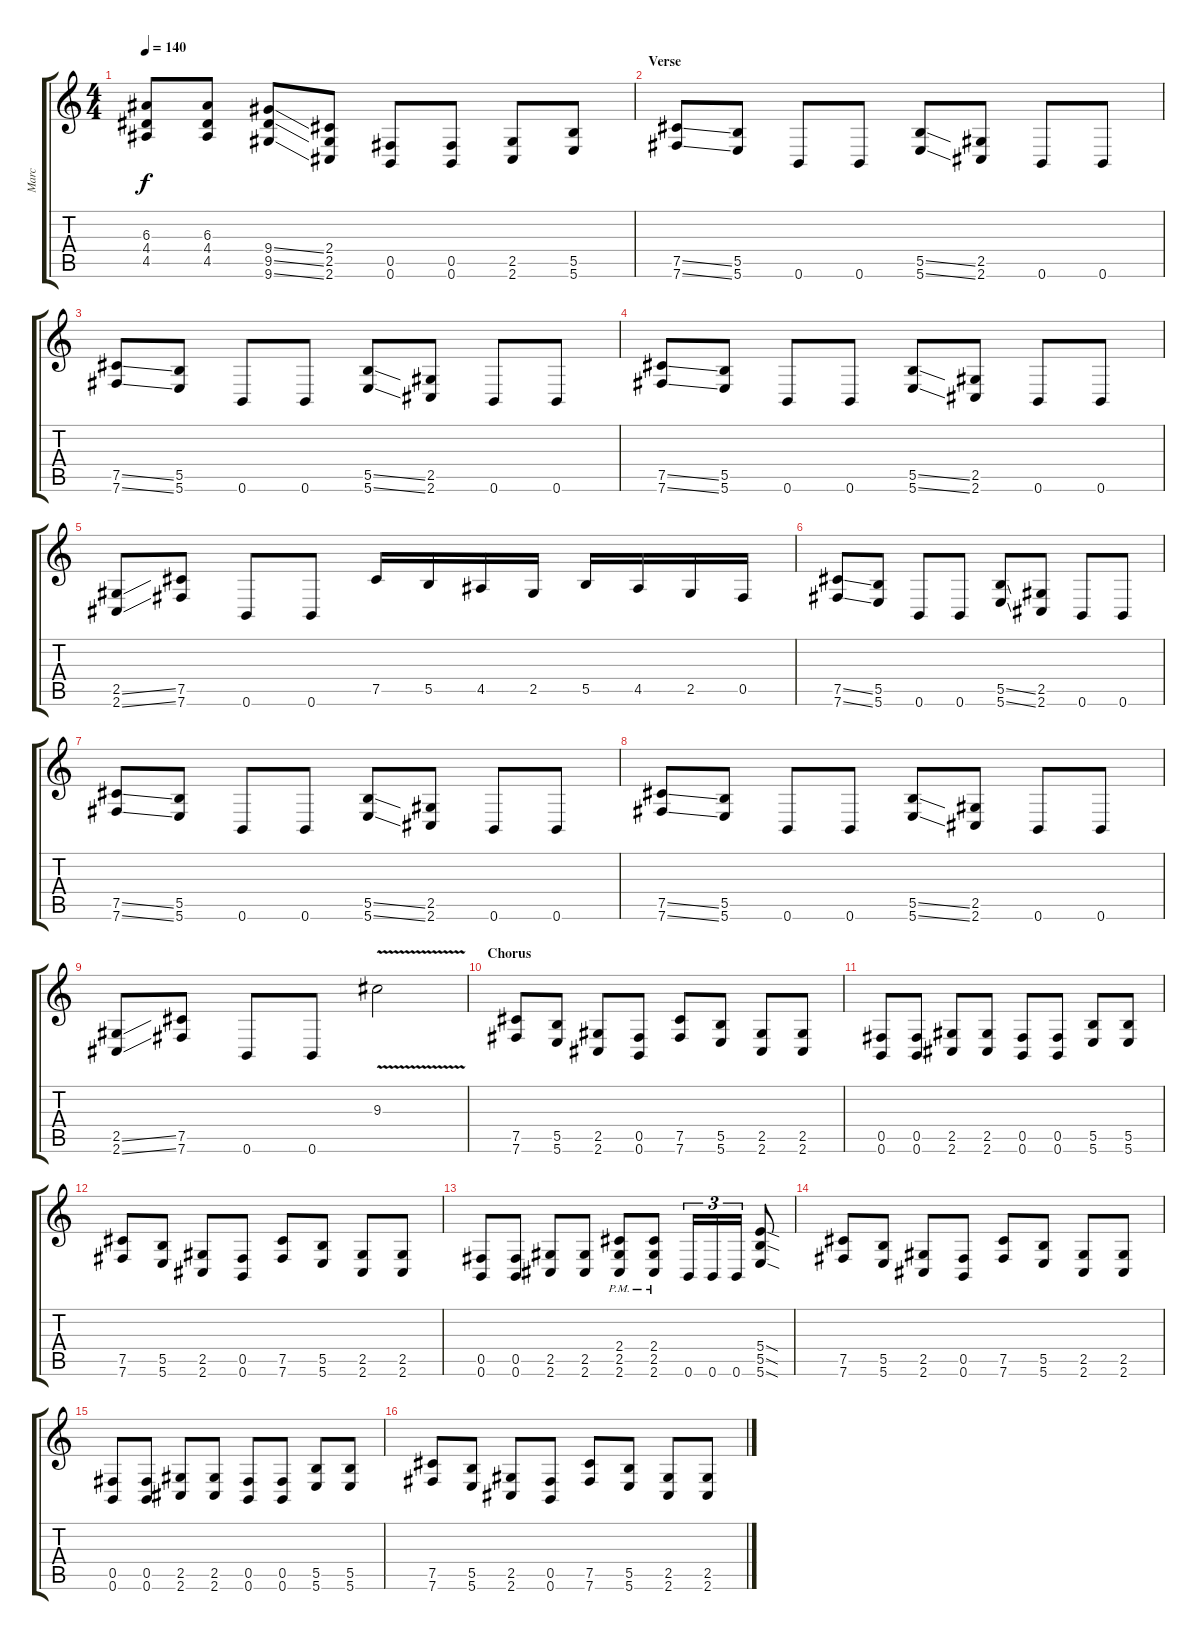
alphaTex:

\track ("Marc" "Marc") {instrument distortionguitar}
\staff {score tabs}
\tuning (Db4 Ab3 E3 B2 Gb2 B1) {hide}
\ts (4 4)
\tempo 140
\clef g2
\ks c
(6.3 4.4 4.5).8{dy f} (6.3 4.4 4.5).8 (9.4{ss} 9.5{ss} 9.6{ss}).8 (2.4 2.5 2.6).8 (0.5 0.6).8 (0.5 0.6).8 (2.5 2.6).8 (5.5 5.6).8 |
\section ("" "Verse")
(7.5{ss} 7.6{ss}).8 (5.5 5.6).8 0.6.8 0.6.8 (5.5{ss} 5.6{ss}).8 (2.5 2.6).8 0.6.8 0.6.8 |
(7.5{ss} 7.6{ss}).8 (5.5 5.6).8 0.6.8 0.6.8 (5.5{ss} 5.6{ss}).8 (2.5 2.6).8 0.6.8 0.6.8 |
(7.5{ss} 7.6{ss}).8 (5.5 5.6).8 0.6.8 0.6.8 (5.5{ss} 5.6{ss}).8 (2.5 2.6).8 0.6.8 0.6.8 |
(2.5{ss} 2.6{ss}).8 (7.5 7.6).8 0.6.8 0.6.8 7.5.16 5.5.16 4.5.16 2.5.16 5.5.16 4.5.16 2.5.16 0.5.16 |
(7.5{ss} 7.6{ss}).8 (5.5 5.6).8 0.6.8 0.6.8 (5.5{ss} 5.6{ss}).8 (2.5 2.6).8 0.6.8 0.6.8 |
(7.5{ss} 7.6{ss}).8 (5.5 5.6).8 0.6.8 0.6.8 (5.5{ss} 5.6{ss}).8 (2.5 2.6).8 0.6.8 0.6.8 |
(7.5{ss} 7.6{ss}).8 (5.5 5.6).8 0.6.8 0.6.8 (5.5{ss} 5.6{ss}).8 (2.5 2.6).8 0.6.8 0.6.8 |
(2.5{ss} 2.6{ss}).8 (7.5 7.6).8 0.6.8 0.6.8 9.3{v}.2 |
\section ("" "Chorus")
(7.5 7.6).8 (5.5 5.6).8 (2.5 2.6).8 (0.5 0.6).8 (7.5 7.6).8 (5.5 5.6).8 (2.5 2.6).8 (2.5 2.6).8 |
(0.5 0.6).8 (0.5 0.6).8 (2.5 2.6).8 (2.5 2.6).8 (0.5 0.6).8 (0.5 0.6).8 (5.5 5.6).8 (5.5 5.6).8 |
(7.5 7.6).8 (5.5 5.6).8 (2.5 2.6).8 (0.5 0.6).8 (7.5 7.6).8 (5.5 5.6).8 (2.5 2.6).8 (2.5 2.6).8 |
(0.5 0.6).8 (0.5 0.6).8 (2.5 2.6).8 (2.5 2.6).8 (2.4{pm} 2.5{pm} 2.6{pm}).8 (2.4{pm} 2.5{pm} 2.6{pm}).8 0.6.16{tu (3 2)} 0.6.16{tu (3 2)} 0.6.16{tu (3 2)} (5.4{sod} 5.5{sod} 5.6{sod}).8 |
(7.5 7.6).8 (5.5 5.6).8 (2.5 2.6).8 (0.5 0.6).8 (7.5 7.6).8 (5.5 5.6).8 (2.5 2.6).8 (2.5 2.6).8 |
(0.5 0.6).8 (0.5 0.6).8 (2.5 2.6).8 (2.5 2.6).8 (0.5 0.6).8 (0.5 0.6).8 (5.5 5.6).8 (5.5 5.6).8 |
(7.5 7.6).8 (5.5 5.6).8 (2.5 2.6).8 (0.5 0.6).8 (7.5 7.6).8 (5.5 5.6).8 (2.5 2.6).8 (2.5 2.6).8
